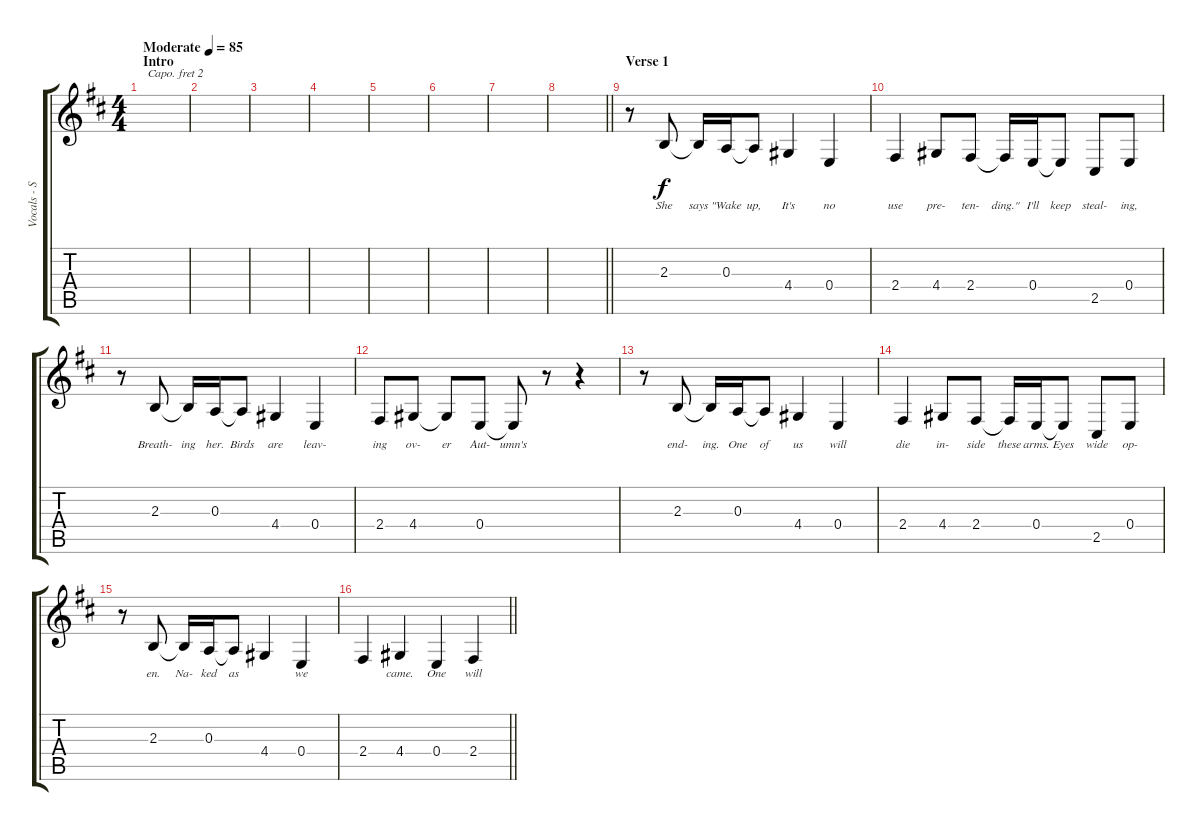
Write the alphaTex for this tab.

\track ("Vocals - Sam Beam" "Vocals - S") {instrument altosax}
\staff {score tabs}
\capo 2
\tuning (E4 B3 G3 D3 A2 E2) {hide}
\ts (4 4)
\section ("" "Intro")
\tempo (85 "Moderate")
\clef g2
\ks d
|
|
|
|
|
|
|
\barLineRight lightlight
|
\section ("" "Verse 1")
r.8 2.3.8{lyrics (0 "She") lyrics (1 "") lyrics (2 "") lyrics (3 "") lyrics (4 "")} 2.3{t}.16{lyrics (0 "says") lyrics (1 "") lyrics (2 "") lyrics (3 "") lyrics (4 "")} 0.3.16{lyrics (0 "\"Wake") lyrics (1 "") lyrics (2 "") lyrics (3 "") lyrics (4 "")} 0.3{t}.8{lyrics (0 "up,") lyrics (1 "") lyrics (2 "") lyrics (3 "") lyrics (4 "")} 4.4.4{lyrics (0 "It's") lyrics (1 "") lyrics (2 "") lyrics (3 "") lyrics (4 "")} 0.4.4{lyrics (0 "no") lyrics (1 "") lyrics (2 "") lyrics (3 "") lyrics (4 "")} |
2.4.4{lyrics (0 "use") lyrics (1 "") lyrics (2 "") lyrics (3 "") lyrics (4 "")} 4.4.8{lyrics (0 "pre-") lyrics (1 "") lyrics (2 "") lyrics (3 "") lyrics (4 "")} 2.4.8{lyrics (0 "ten-") lyrics (1 "") lyrics (2 "") lyrics (3 "") lyrics (4 "")} 2.4{t}.16{lyrics (0 "ding.\"") lyrics (1 "") lyrics (2 "") lyrics (3 "") lyrics (4 "")} 0.4.16{lyrics (0 "I'll") lyrics (1 "") lyrics (2 "") lyrics (3 "") lyrics (4 "")} 0.4{t}.8{lyrics (0 "keep") lyrics (1 "") lyrics (2 "") lyrics (3 "") lyrics (4 "")} 2.5.8{lyrics (0 "steal-") lyrics (1 "") lyrics (2 "") lyrics (3 "") lyrics (4 "")} 0.4.8{lyrics (0 "ing,") lyrics (1 "") lyrics (2 "") lyrics (3 "") lyrics (4 "")} |
r.8 2.3.8{lyrics (0 "Breath-") lyrics (1 "") lyrics (2 "") lyrics (3 "") lyrics (4 "")} 2.3{t}.16{lyrics (0 "ing") lyrics (1 "") lyrics (2 "") lyrics (3 "") lyrics (4 "")} 0.3.16{lyrics (0 "her.") lyrics (1 "") lyrics (2 "") lyrics (3 "") lyrics (4 "")} 0.3{t}.8{lyrics (0 "Birds") lyrics (1 "") lyrics (2 "") lyrics (3 "") lyrics (4 "")} 4.4.4{lyrics (0 "are") lyrics (1 "") lyrics (2 "") lyrics (3 "") lyrics (4 "")} 0.4.4{lyrics (0 "leav-") lyrics (1 "") lyrics (2 "") lyrics (3 "") lyrics (4 "")} |
2.4.8{lyrics (0 "ing") lyrics (1 "") lyrics (2 "") lyrics (3 "") lyrics (4 "")} 4.4.8{lyrics (0 "ov-") lyrics (1 "") lyrics (2 "") lyrics (3 "") lyrics (4 "")} 4.4{t}.8{lyrics (0 "er") lyrics (1 "") lyrics (2 "") lyrics (3 "") lyrics (4 "")} 0.4.8{lyrics (0 "Aut-") lyrics (1 "") lyrics (2 "") lyrics (3 "") lyrics (4 "")} 0.4{t}.8{lyrics (0 "umn's") lyrics (1 "") lyrics (2 "") lyrics (3 "") lyrics (4 "")} r.8 r.4 |
r.8 2.3.8{lyrics (0 "end-") lyrics (1 "") lyrics (2 "") lyrics (3 "") lyrics (4 "")} 2.3{t}.16{lyrics (0 "ing.") lyrics (1 "") lyrics (2 "") lyrics (3 "") lyrics (4 "")} 0.3.16{lyrics (0 "One") lyrics (1 "") lyrics (2 "") lyrics (3 "") lyrics (4 "")} 0.3{t}.8{lyrics (0 "of") lyrics (1 "") lyrics (2 "") lyrics (3 "") lyrics (4 "")} 4.4.4{lyrics (0 "us") lyrics (1 "") lyrics (2 "") lyrics (3 "") lyrics (4 "")} 0.4.4{lyrics (0 "will") lyrics (1 "") lyrics (2 "") lyrics (3 "") lyrics (4 "")} |
2.4.4{lyrics (0 "die") lyrics (1 "") lyrics (2 "") lyrics (3 "") lyrics (4 "")} 4.4.8{lyrics (0 "in-") lyrics (1 "") lyrics (2 "") lyrics (3 "") lyrics (4 "")} 2.4.8{lyrics (0 "side") lyrics (1 "") lyrics (2 "") lyrics (3 "") lyrics (4 "")} 2.4{t}.16{lyrics (0 "these") lyrics (1 "") lyrics (2 "") lyrics (3 "") lyrics (4 "")} 0.4.16{lyrics (0 "arms.") lyrics (1 "") lyrics (2 "") lyrics (3 "") lyrics (4 "")} 0.4{t}.8{lyrics (0 "Eyes") lyrics (1 "") lyrics (2 "") lyrics (3 "") lyrics (4 "")} 2.5.8{lyrics (0 "wide") lyrics (1 "") lyrics (2 "") lyrics (3 "") lyrics (4 "")} 0.4.8{lyrics (0 "op-") lyrics (1 "") lyrics (2 "") lyrics (3 "") lyrics (4 "")} |
r.8 2.3.8{lyrics (0 "en.") lyrics (1 "") lyrics (2 "") lyrics (3 "") lyrics (4 "")} 2.3{t}.16{lyrics (0 "Na-") lyrics (1 "") lyrics (2 "") lyrics (3 "") lyrics (4 "")} 0.3.16{lyrics (0 "ked") lyrics (1 "") lyrics (2 "") lyrics (3 "") lyrics (4 "")} 0.3{t}.8{lyrics (0 "as") lyrics (1 "") lyrics (2 "") lyrics (3 "") lyrics (4 "")} 4.4.4{lyrics (0 "") lyrics (1 "") lyrics (2 "") lyrics (3 "") lyrics (4 "")} 0.4.4{lyrics (0 "we") lyrics (1 "") lyrics (2 "") lyrics (3 "") lyrics (4 "")} |
\barLineRight lightlight
2.4.4{lyrics (0 "") lyrics (1 "") lyrics (2 "") lyrics (3 "") lyrics (4 "")} 4.4.4{lyrics (0 "came.") lyrics (1 "") lyrics (2 "") lyrics (3 "") lyrics (4 "")} 0.4.4{lyrics (0 "One") lyrics (1 "") lyrics (2 "") lyrics (3 "") lyrics (4 "")} 2.4.4{lyrics (0 "will") lyrics (1 "") lyrics (2 "") lyrics (3 "") lyrics (4 "")}
